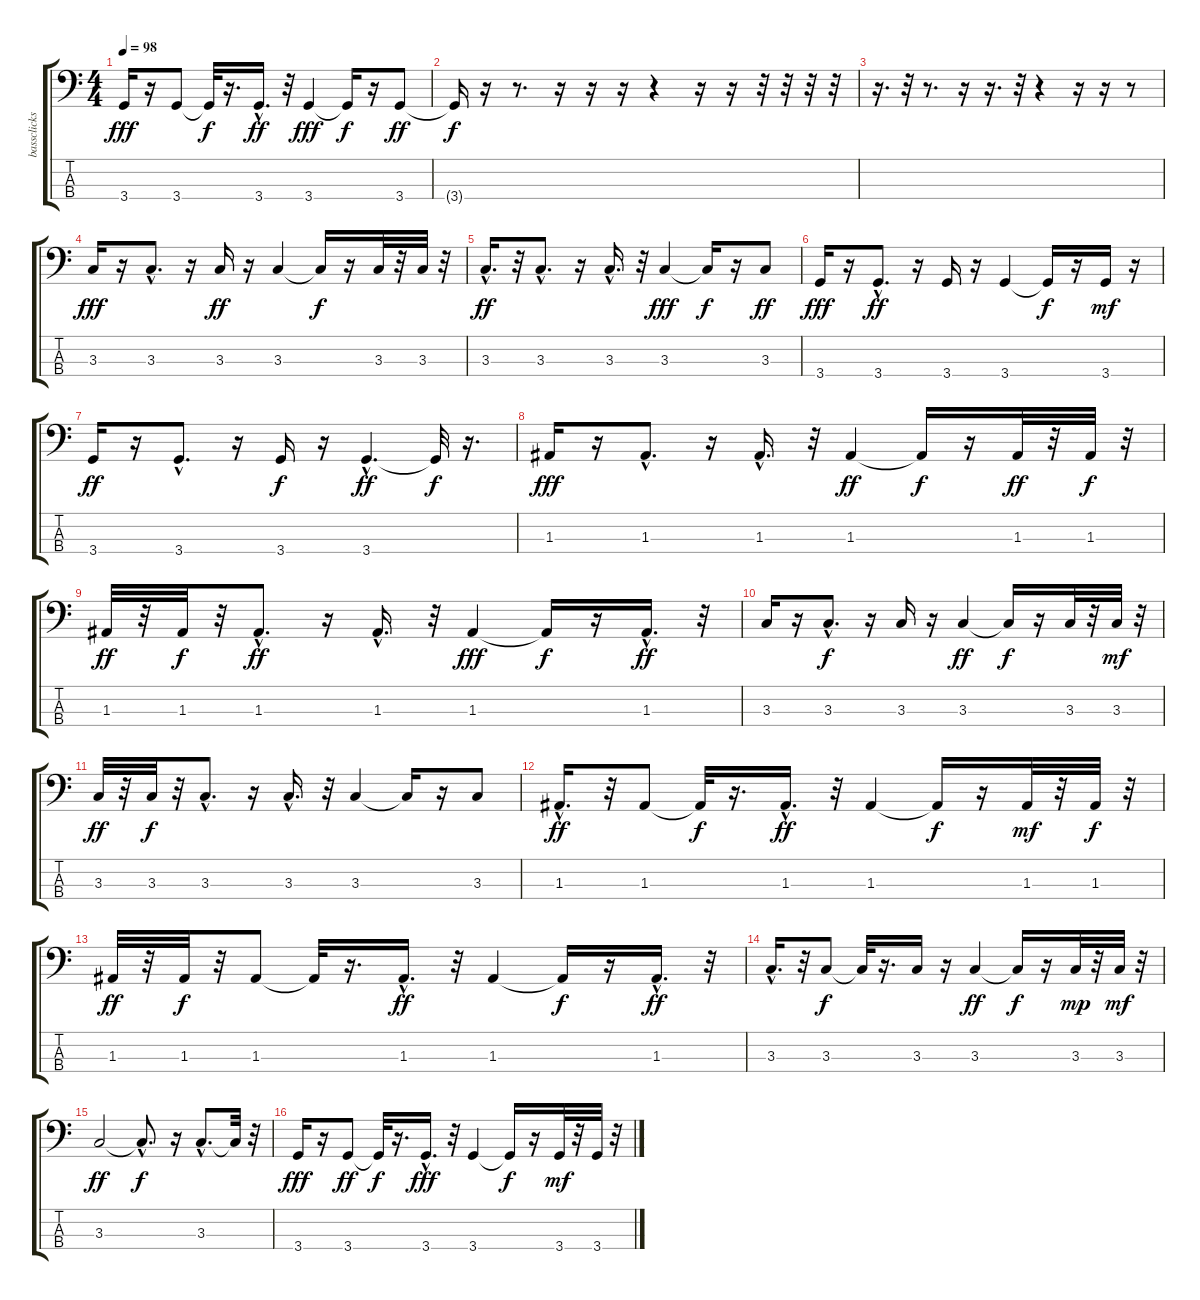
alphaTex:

\track ("bassclicks" "bassclicks") {instrument synthbass2}
\staff {score tabs}
\tuning (G2 D2 A1 E1) {hide}
\ts (4 4)
\tempo 98
\clef f4
\ks c
3.4.16{dy fff} r.16 3.4.8 3.4{t}.32{dy f} r.16{d} 3.4{hac}.16{d dy ff} r.32 3.4.4{dy fff} 3.4{t}.16{dy f} r.16 3.4.8{dy ff} |
3.4{t}.16{dy f} r.16 r.8{d} r.16 r.16 r.16 r.4 r.16 r.16 r.32 r.32 r.32 r.32 |
r.16{d} r.32 r.8{d} r.16 r.16{d} r.32 r.4 r.16 r.16 r.8 |
3.3.16{dy fff} r.16 3.3{hac}.8{d} r.16 3.3.16{dy ff} r.16 3.3.4 3.3{t}.16{dy f} r.16 3.3.32 r.32 3.3.32 r.32 |
3.3{hac}.16{d dy ff} r.32 3.3{hac}.8{d} r.16 3.3{hac}.16{d} r.32 3.3.4{dy fff} 3.3{t}.16{dy f} r.16 3.3.8{dy ff} |
3.4.16{dy fff} r.16 3.4{hac}.8{d dy ff} r.16 3.4.16 r.16 3.4.4 3.4{t}.16{dy f} r.16 3.4.16{dy mf} r.16 |
3.4.16{dy ff} r.16 3.4{hac}.8{d} r.16 3.4.16{dy f} r.16 3.4{hac}.4{d dy ff} 3.4{t}.32{dy f} r.16{d} |
1.3.16{dy fff} r.16 1.3{hac}.8{d} r.16 1.3{hac}.16{d} r.32 1.3.4{dy ff} 1.3{t}.16{dy f} r.16 1.3.32{dy ff} r.32 1.3.32{dy f} r.32 |
1.3.32{dy ff} r.32 1.3.32{dy f} r.32 1.3{hac}.8{d dy ff} r.16 1.3{hac}.16{d} r.32 1.3.4{dy fff} 1.3{t}.16{dy f} r.16 1.3{hac}.16{d dy ff} r.32 |
3.3.16 r.16 3.3{hac}.8{d dy f} r.16 3.3.16 r.16 3.3.4{dy ff} 3.3{t}.16{dy f} r.16 3.3.32 r.32 3.3.32{dy mf} r.32 |
3.3.32{dy ff} r.32 3.3.32{dy f} r.32 3.3{hac}.8{d} r.16 3.3{hac}.16{d} r.32 3.3.4 3.3{t}.16 r.16 3.3.8 |
1.3{hac}.16{d dy ff} r.32 1.3.8 1.3{t}.32{dy f} r.16{d} 1.3{hac}.16{d dy ff} r.32 1.3.4 1.3{t}.16{dy f} r.16 1.3.32{dy mf} r.32 1.3.32{dy f} r.32 |
1.3.32{dy ff} r.32 1.3.32{dy f} r.32 1.3.8 1.3{t}.32 r.16{d} 1.3{hac}.16{d dy ff} r.32 1.3.4 1.3{t}.16{dy f} r.16 1.3{hac}.16{d dy ff} r.32 |
3.3{hac}.16{d} r.32 3.3.8{dy f} 3.3{t}.32 r.16{d} 3.3.16 r.16 3.3.4{dy ff} 3.3{t}.16{dy f} r.16 3.3.32{dy mp} r.32 3.3.32{dy mf} r.32 |
3.3.2{dy ff} 3.3{hac t}.8{d dy f} r.16 3.3{hac}.8{d} 3.3{t}.32 r.32 |
3.4.16{dy fff} r.16 3.4.8{dy ff} 3.4{t}.32{dy f} r.16{d} 3.4{hac}.16{d dy fff} r.32 3.4.4 3.4{t}.16{dy f} r.16 3.4.32{dy mf} r.32 3.4.32 r.32
